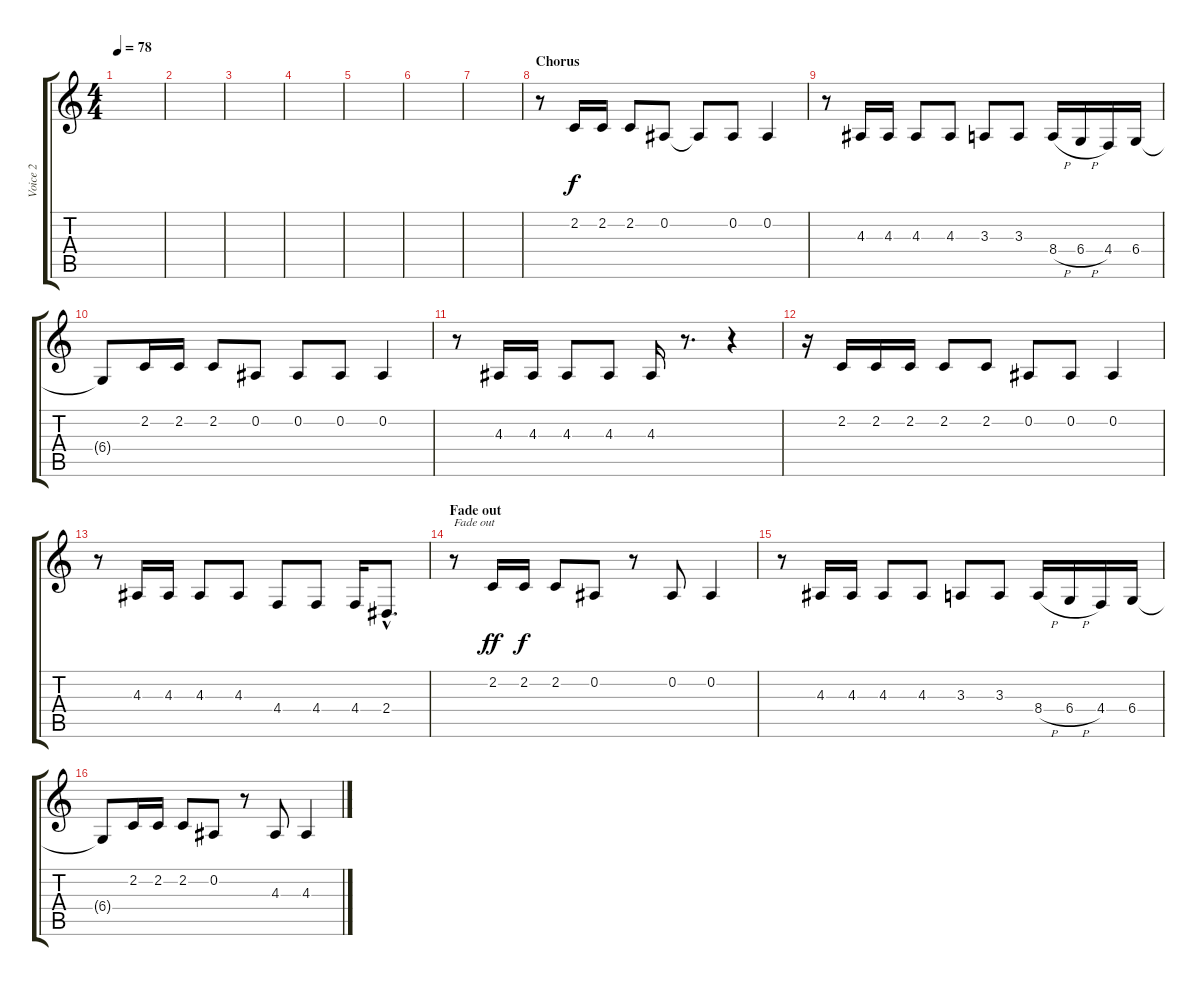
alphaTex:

\track ("Voice 2" "Voice 2") {instrument lead1square}
\staff {score tabs}
\tuning (Eb4 Bb3 Gb3 Db3 Ab2 Eb2) {hide}
\ts (4 4)
\tempo 78
\clef g2
\ks c
|
|
|
|
|
|
|
\section ("" "Chorus")
r.8 2.2.16 2.2.16 2.2.8 0.2.8 0.2{t}.8 0.2.8 0.2.4 |
r.8 4.3.16 4.3.16 4.3.8 4.3.8 3.3.8 3.3.8 8.4{h}.16 6.4{h}.16 4.4.16 6.4.16 |
6.4{t}.8 2.2.16 2.2.16 2.2.8 0.2.8 0.2.8 0.2.8 0.2.4 |
r.8 4.3.16 4.3.16 4.3.8 4.3.8 4.3.16 r.8{d} r.4 |
r.16 2.2.16 2.2.16 2.2.16 2.2.8 2.2.8 0.2.8 0.2.8 0.2.4 |
r.8 4.3.16 4.3.16 4.3.8 4.3.8 4.4.8 4.4.8 4.4.16 2.4{hac}.8{d} |
\section ("" "Fade out")
r.8{txt "Fade out" volume 13} 2.2.16{dy ff volume 8} 2.2.16{dy f} 2.2.8 0.2.8 r.8 0.2.8 0.2.4 |
r.8 4.3.16 4.3.16 4.3.8 4.3.8 3.3.8 3.3.8 8.4{h}.16 6.4{h}.16 4.4.16 6.4.16 |
6.4{t}.8{volume 4} 2.2.16 2.2.16 2.2.8 0.2.8 r.8 4.3.8 4.3.4
